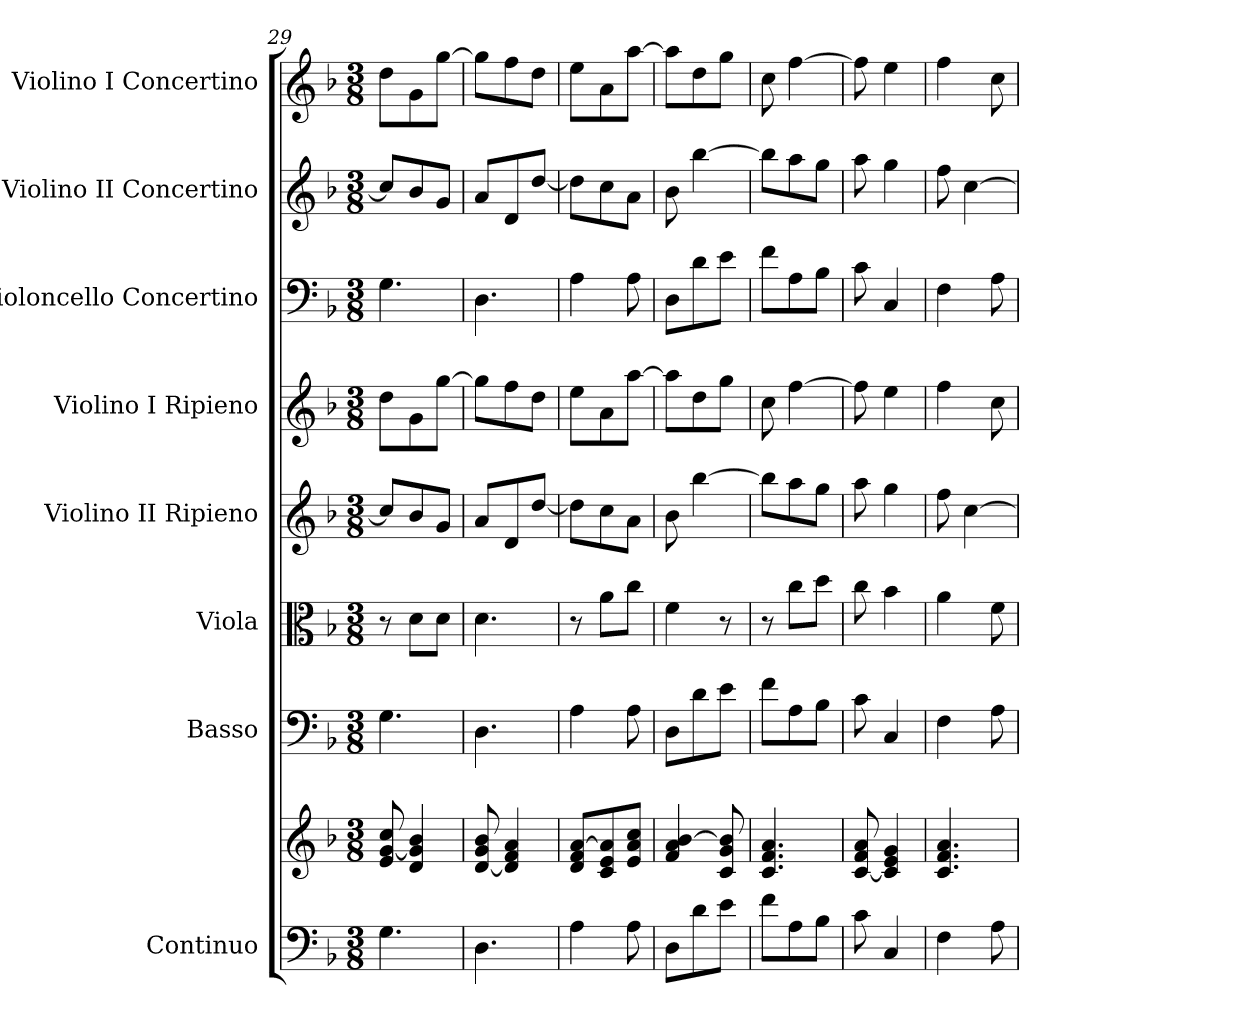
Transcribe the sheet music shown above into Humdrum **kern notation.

**kern	**kern	**kern	**kern	**kern	**kern	**kern	**kern	**kern
*part8	*part8	*part7	*part6	*part5	*part4	*part3	*part2	*part1
*staff9	*staff8	*staff7	*staff6	*staff5	*staff4	*staff3	*staff2	*staff1
*I"Continuo	*	*I"Basso	*I"Viola	*I"Violino II Ripieno	*I"Violino I Ripieno	*I"Violoncello Concertino	*I"Violino II Concertino	*I"Violino I Concertino
*	*	*	*	*	*	*I'Vc	*I'Vln	*I'Vln
*clefF4	*clefG2	*clefF4	*clefC3	*clefG2	*clefG2	*clefF4	*clefG2	*clefG2
*k[b-]	*k[b-]	*k[b-]	*k[b-]	*k[b-]	*k[b-]	*k[b-]	*k[b-]	*k[b-]
*M3/8	*M3/8	*M3/8	*M3/8	*M3/8	*M3/8	*M3/8	*M3/8	*M3/8
=29	=29	=29	=29	=29	=29	=29	=29	=29
4.G\	8e/ [8g/ 8cc/	4.G\	8r	8cc/L]	8dd\L	4.G\	8cc/L]	8dd\L
.	4d/ 4g/] 4b-/	.	8d\L	8b-/	8g\	.	8b-/	8g\
.	.	.	8d\J	8g/J	[8gg\J	.	8g/J	[8gg\J
=30	=30	=30	=30	=30	=30	=30	=30	=30
4.D\	[8d/ 8g/ 8b-/	4.D\	4.d\	8a/L	8gg\L]	4.D\	8a/L	8gg\L]
.	4d/] 4f/ 4a/	.	.	8d/	8ff\	.	8d/	8ff\
.	.	.	.	[8dd/J	8dd\J	.	[8dd/J	8dd\J
=31	=31	=31	=31	=31	=31	=31	=31	=31
4A\	8d/ 8f/ [8a/L	4A\	8r	8dd\L]	8ee\L	4A\	8dd\L]	8ee\L
.	8c/ 8e/ 8a]/	.	8a\L	8cc\	8a\	.	8cc\	8a\
8A\	8e/ 8a/ 8cc/J	8A\	8cc\J	8a\J	[8aa\J	8A\	8a\J	[8aa\J
=32	=32	=32	=32	=32	=32	=32	=32	=32
8D\L	4f/ 4a/ [4b-/	8D\L	4f\	8b-\	8aa\L]	8D\L	8b-\	8aa\L]
8d\	.	8d\	.	[4bb-\	8dd\	8d\	[4bb-\	8dd\
8e\J	8c/ 8g/ 8b-/]	8e\J	8r	.	8gg\J	8e\J	.	8gg\J
=33	=33	=33	=33	=33	=33	=33	=33	=33
8f\L	4.c/ 4.f/ 4.a/	8f\L	8r	8bb-\L]	8cc\	8f\L	8bb-\L]	8cc\
8A\	.	8A\	8cc\L	8aa\	[4ff\	8A\	8aa\	[4ff\
8B-\J	.	8B-\J	8dd\J	8gg\J	.	8B-\J	8gg\J	.
=34	=34	=34	=34	=34	=34	=34	=34	=34
8c\	[8c/ 8f/ 8a/	8c\	8cc\	8aa\	8ff\]	8c\	8aa\	8ff\]
4C/	4c/] 4e/ 4g/	4C/	4b-\	4gg\	4ee\	4C/	4gg\	4ee\
=35	=35	=35	=35	=35	=35	=35	=35	=35
4F\	4.c/ 4.f/ 4.a/	4F\	4a\	8ff\	4ff\	4F\	8ff\	4ff\
.	.	.	.	[4cc\	.	.	[4cc\	.
8A\	.	8A\	8f\	.	8cc\	8A\	.	8cc\
=	=	=	=	=	=	=	=	=
*-	*-	*-	*-	*-	*-	*-	*-	*-
